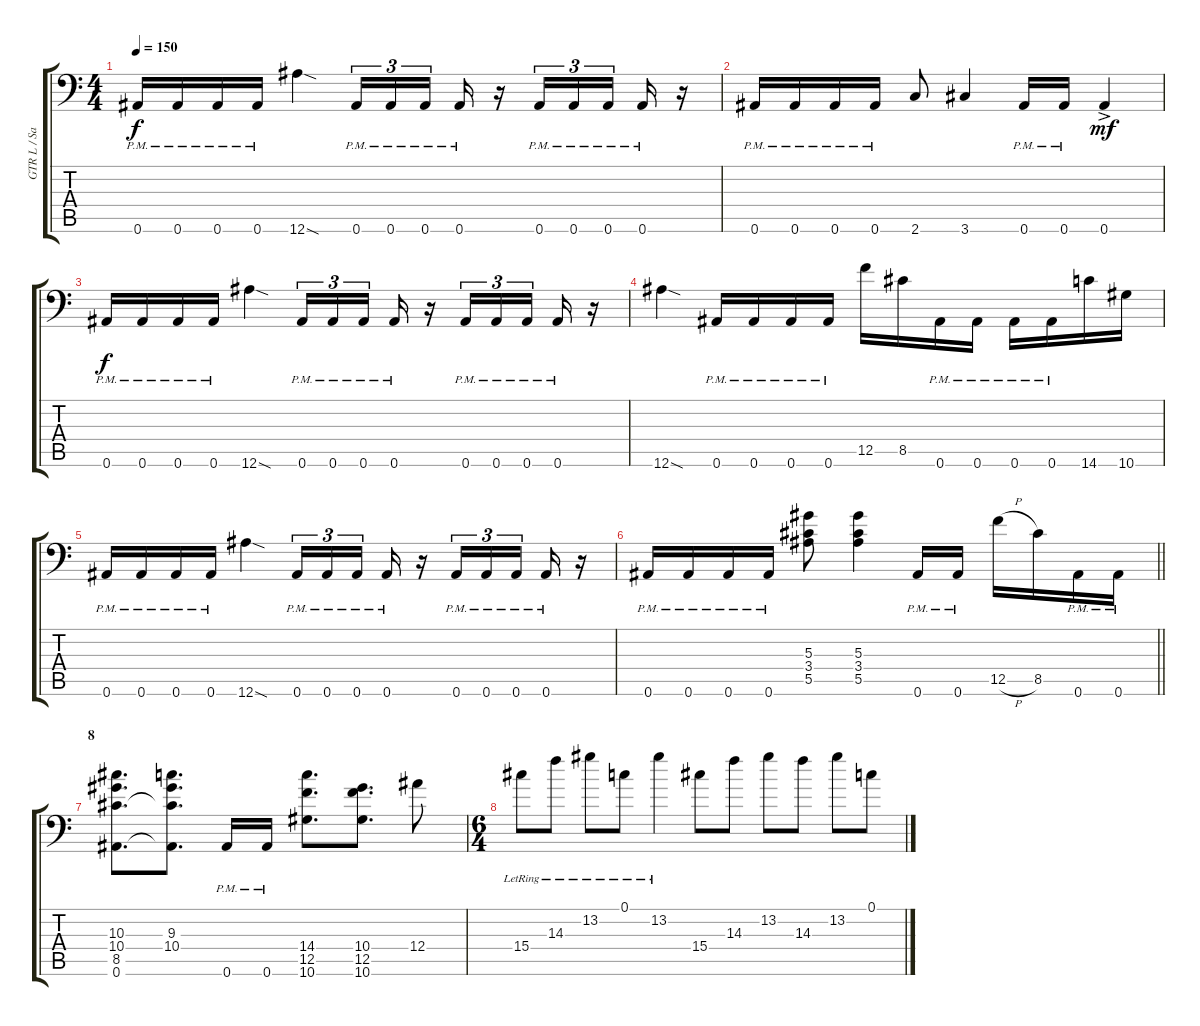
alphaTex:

\track ("GTR L / Sanch" "GTR L / Sa") {instrument distortionguitar}
\staff {score tabs}
\tuning (C4 G3 Eb3 Bb2 F2 Bb1) {hide}
\ts (4 4)
\tempo 150
\clef f4
\ks c
0.6{pm}.16{dy f} 0.6{pm}.16 0.6{pm}.16 0.6{pm}.16 12.6{sod}.4 0.6{pm}.16{tu (3 2)} 0.6{pm}.16{tu (3 2)} 0.6{pm}.16{tu (3 2) beam splitsecondary} 0.6{pm}.16 r.16 0.6{pm}.16{tu (3 2)} 0.6{pm}.16{tu (3 2)} 0.6{pm}.16{tu (3 2) beam splitsecondary} 0.6{pm}.16 r.16 |
0.6{pm}.16 0.6{pm}.16 0.6{pm}.16 0.6{pm}.16 2.6.8 3.6.4 0.6{pm}.16 0.6{pm}.16 0.6{ac}.4{dy mf} |
0.6{pm}.16{dy f} 0.6{pm}.16 0.6{pm}.16 0.6{pm}.16 12.6{sod}.4 0.6{pm}.16{tu (3 2)} 0.6{pm}.16{tu (3 2)} 0.6{pm}.16{tu (3 2) beam splitsecondary} 0.6{pm}.16 r.16 0.6{pm}.16{tu (3 2)} 0.6{pm}.16{tu (3 2)} 0.6{pm}.16{tu (3 2) beam splitsecondary} 0.6{pm}.16 r.16 |
12.6{sod}.4 0.6{pm}.16 0.6{pm}.16 0.6{pm}.16 0.6{pm}.16 12.5.16 8.5.16 0.6{pm}.16 0.6{pm}.16 0.6{pm}.16 0.6{pm}.16 14.6.16 10.6.16 |
0.6{pm}.16 0.6{pm}.16 0.6{pm}.16 0.6{pm}.16 12.6{sod}.4 0.6{pm}.16{tu (3 2)} 0.6{pm}.16{tu (3 2)} 0.6{pm}.16{tu (3 2) beam splitsecondary} 0.6{pm}.16 r.16 0.6{pm}.16{tu (3 2)} 0.6{pm}.16{tu (3 2)} 0.6{pm}.16{tu (3 2) beam splitsecondary} 0.6{pm}.16 r.16 |
\barLineRight lightlight
0.6{pm}.16 0.6{pm}.16 0.6{pm}.16 0.6{pm}.16 (5.3 3.4 5.5).8 (5.3 3.4 5.5).4 0.6{pm}.16 0.6{pm}.16 12.5{h}.16 8.5.16 0.6{pm}.16 0.6{pm}.16 |
\section ("" "8")
(10.3 10.4 8.5 0.6).8{d} (9.3 10.4 8.5{t} 0.6{t}).8{d} 0.6{pm}.16 0.6{pm}.16 (14.4 12.5 10.6).8{d} (10.4 12.5 10.6).8{d} 12.4.8 |
\ts (6 4)
15.4{lr}.8 14.3{lr}.8 13.2{lr}.8 0.1{lr}.8 13.2{lr}.4 15.4.8 14.3.8 13.2.8 14.3.8 13.2.8 0.1.8
